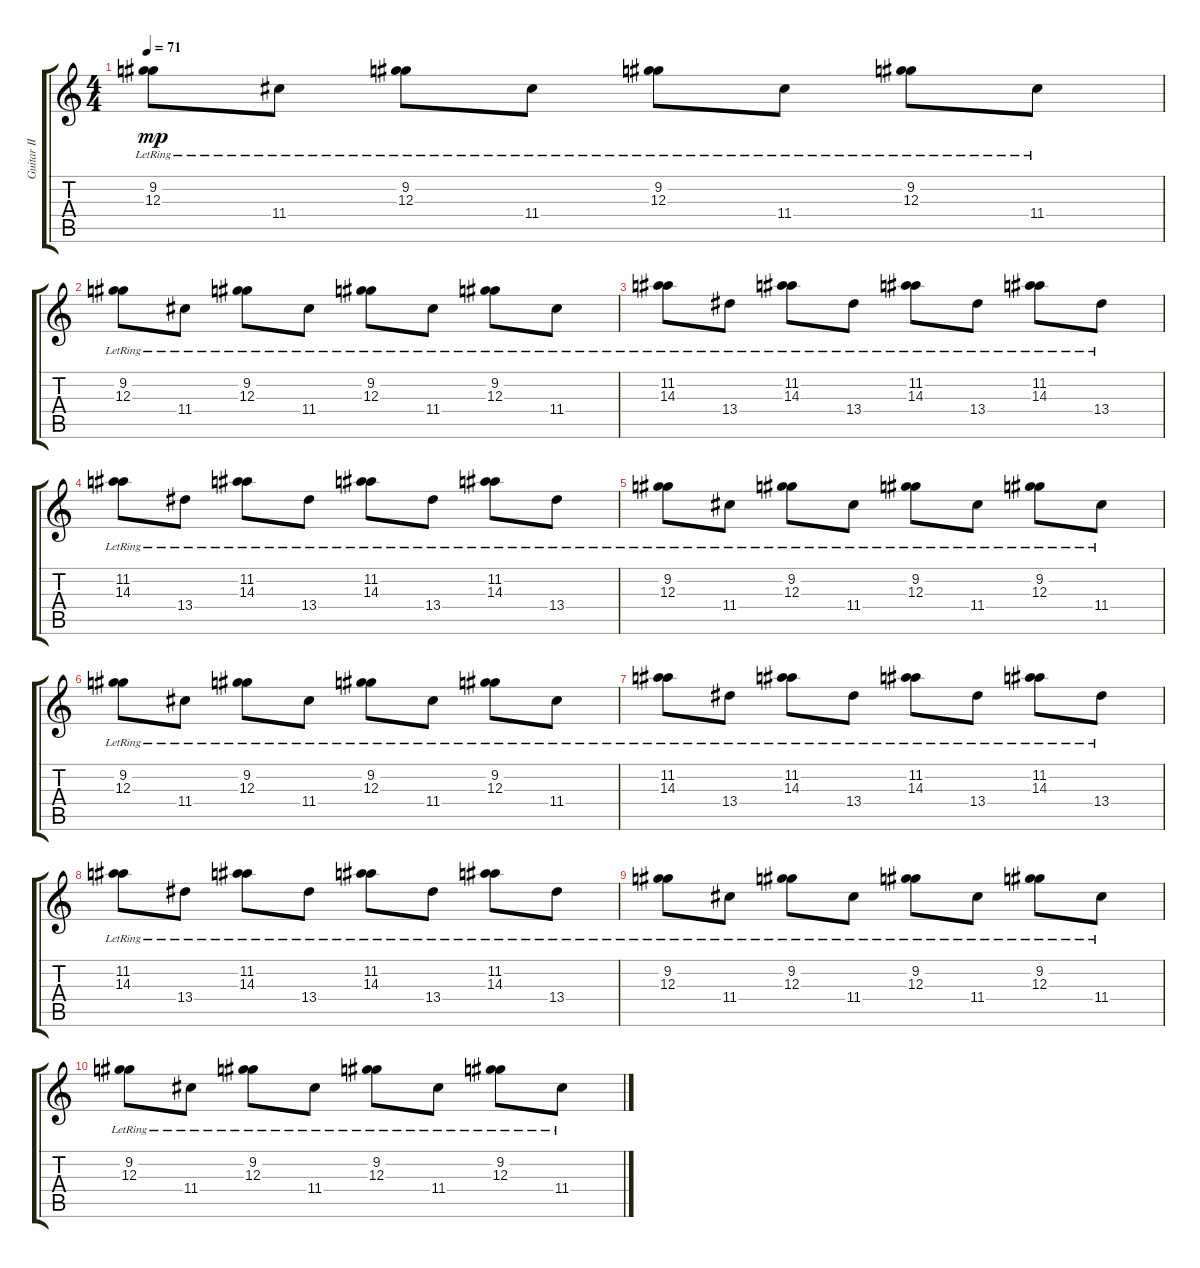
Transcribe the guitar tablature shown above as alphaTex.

\track ("Guitar II (with Fingers and Chorus)" "Guitar II ") {instrument electricguitarjazz}
\staff {score tabs}
\tuning (E4 B3 G3 D3 A2 E2) {hide}
\ts (4 4)
\tempo 71
\clef g2
\ks c
(9.2{lr} 12.3{lr}).8{dy mp} 11.4{lr}.8 (9.2{lr} 12.3{lr}).8 11.4{lr}.8 (9.2{lr} 12.3{lr}).8 11.4{lr}.8 (9.2{lr} 12.3{lr}).8 11.4{lr}.8 |
(9.2{lr} 12.3{lr}).8 11.4{lr}.8 (9.2{lr} 12.3{lr}).8 11.4{lr}.8 (9.2{lr} 12.3{lr}).8 11.4{lr}.8 (9.2{lr} 12.3{lr}).8 11.4{lr}.8 |
(11.2{lr} 14.3{lr}).8 13.4{lr}.8 (11.2{lr} 14.3{lr}).8 13.4{lr}.8 (11.2{lr} 14.3{lr}).8 13.4{lr}.8 (11.2{lr} 14.3{lr}).8 13.4{lr}.8 |
(11.2{lr} 14.3{lr}).8 13.4{lr}.8 (11.2{lr} 14.3{lr}).8 13.4{lr}.8 (11.2{lr} 14.3{lr}).8 13.4{lr}.8 (11.2{lr} 14.3{lr}).8 13.4{lr}.8 |
(9.2{lr} 12.3{lr}).8 11.4{lr}.8 (9.2{lr} 12.3{lr}).8 11.4{lr}.8 (9.2{lr} 12.3{lr}).8 11.4{lr}.8 (9.2{lr} 12.3{lr}).8 11.4{lr}.8 |
(9.2{lr} 12.3{lr}).8 11.4{lr}.8 (9.2{lr} 12.3{lr}).8 11.4{lr}.8 (9.2{lr} 12.3{lr}).8 11.4{lr}.8 (9.2{lr} 12.3{lr}).8 11.4{lr}.8 |
(11.2{lr} 14.3{lr}).8 13.4{lr}.8 (11.2{lr} 14.3{lr}).8 13.4{lr}.8 (11.2{lr} 14.3{lr}).8 13.4{lr}.8 (11.2{lr} 14.3{lr}).8 13.4{lr}.8 |
(11.2{lr} 14.3{lr}).8 13.4{lr}.8 (11.2{lr} 14.3{lr}).8 13.4{lr}.8 (11.2{lr} 14.3{lr}).8 13.4{lr}.8 (11.2{lr} 14.3{lr}).8 13.4{lr}.8 |
(9.2{lr} 12.3{lr}).8 11.4{lr}.8 (9.2{lr} 12.3{lr}).8 11.4{lr}.8 (9.2{lr} 12.3{lr}).8 11.4{lr}.8 (9.2{lr} 12.3{lr}).8 11.4{lr}.8 |
(9.2{lr} 12.3{lr}).8 11.4{lr}.8 (9.2{lr} 12.3{lr}).8 11.4{lr}.8 (9.2{lr} 12.3{lr}).8 11.4{lr}.8 (9.2{lr} 12.3{lr}).8 11.4{lr}.8
